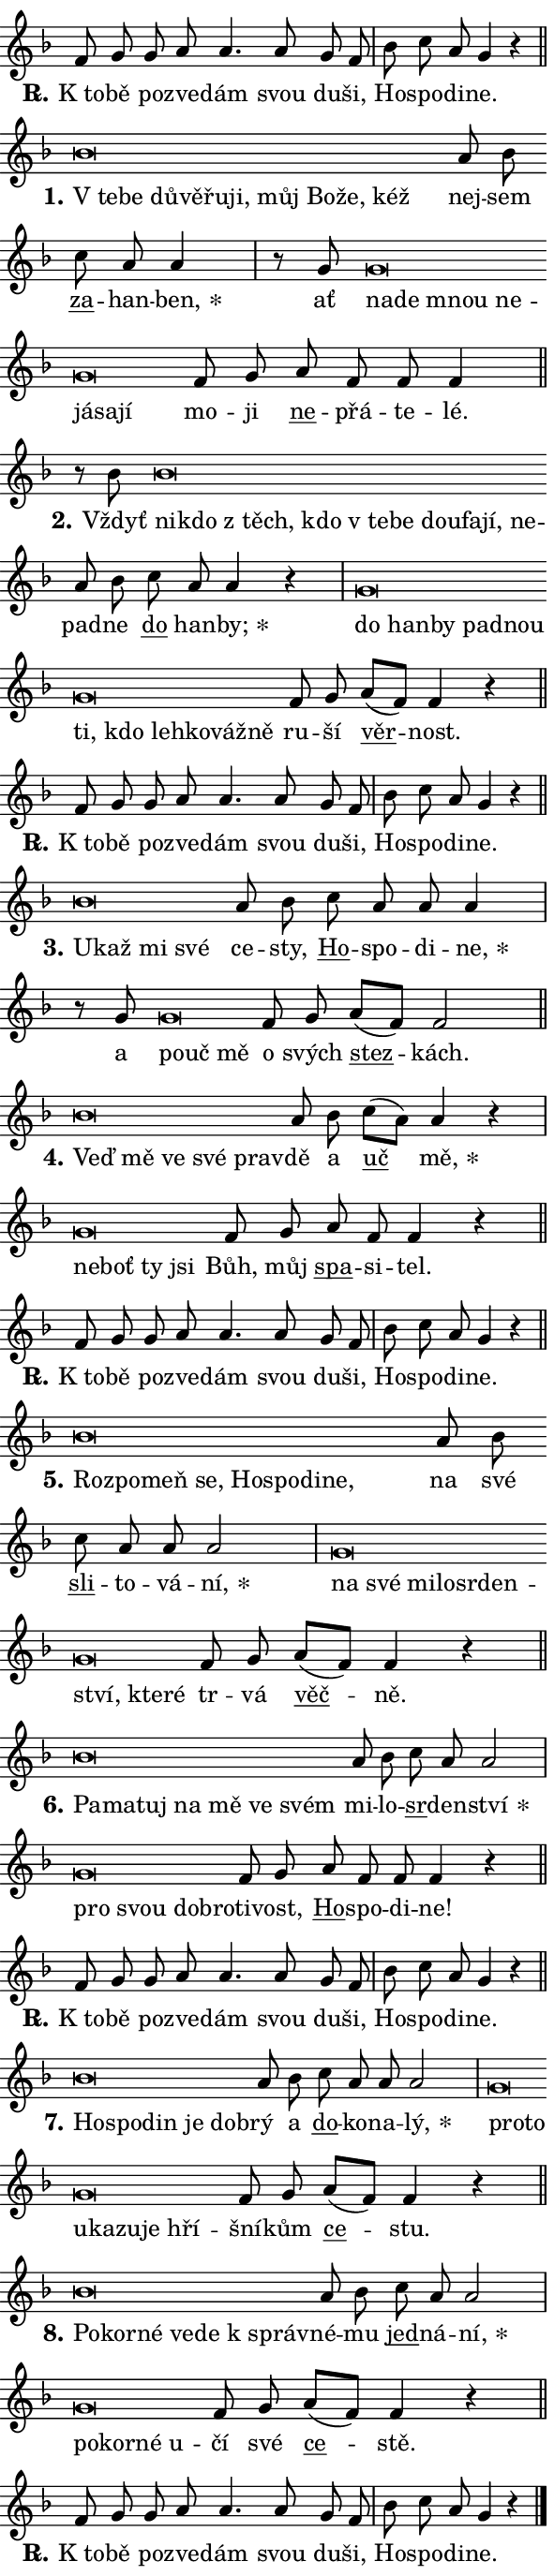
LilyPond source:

\version "2.24.0"
\header { tagline = "" }
\paper {
  indent = 0\cm
  top-margin = 0\cm
  right-margin = 0.13\cm % to fit lyric hyphens
  bottom-margin = 0\cm
  left-margin = 0\cm
  paper-width = 10\cm
  page-breaking = #ly:one-page-breaking
  system-system-spacing.basic-distance = #11
  score-system-spacing.basic-distance = #11
  ragged-last = ##f
}


%% Author: Thomas Morley
%% https://lists.gnu.org/archive/html/lilypond-user/2020-05/msg00002.html
#(define (line-position grob)
"Returns position of @var[grob} in current system:
   @code{'start}, if at first time-step
   @code{'end}, if at last time-step
   @code{'middle} otherwise
"
  (let* ((col (ly:item-get-column grob))
         (ln (ly:grob-object col 'left-neighbor))
         (rn (ly:grob-object col 'right-neighbor))
         (col-to-check-left (if (ly:grob? ln) ln col))
         (col-to-check-right (if (ly:grob? rn) rn col))
         (break-dir-left
           (and
             (ly:grob-property col-to-check-left 'non-musical #f)
             (ly:item-break-dir col-to-check-left)))
         (break-dir-right
           (and
             (ly:grob-property col-to-check-right 'non-musical #f)
             (ly:item-break-dir col-to-check-right))))
        (cond ((eqv? 1 break-dir-left) 'start)
              ((eqv? -1 break-dir-right) 'end)
              (else 'middle))))

#(define (tranparent-at-line-position vctor)
  (lambda (grob)
  "Relying on @code{line-position} select the relevant enry from @var{vctor}.
Used to determine transparency,"
    (case (line-position grob)
      ((end) (not (vector-ref vctor 0)))
      ((middle) (not (vector-ref vctor 1)))
      ((start) (not (vector-ref vctor 2))))))

noteHeadBreakVisibility =
#(define-music-function (break-visibility)(vector?)
"Makes @code{NoteHead}s transparent relying on @var{break-visibility}"
#{
  \override NoteHead.transparent =
    #(tranparent-at-line-position break-visibility)
#})

#(define delete-ledgers-for-transparent-note-heads
  (lambda (grob)
    "Reads whether a @code{NoteHead} is transparent.
If so this @code{NoteHead} is removed from @code{'note-heads} from
@var{grob}, which is supposed to be @code{LedgerLineSpanner}.
As a result ledgers are not printed for this @code{NoteHead}"
    (let* ((nhds-array (ly:grob-object grob 'note-heads))
           (nhds-list
             (if (ly:grob-array? nhds-array)
                 (ly:grob-array->list nhds-array)
                 '()))
           ;; Relies on the transparent-property being done before
           ;; Staff.LedgerLineSpanner.after-line-breaking is executed.
           ;; This is fragile ...
           (to-keep
             (remove
               (lambda (nhd)
                 (ly:grob-property nhd 'transparent #f))
               nhds-list)))
      ;; TODO find a better method to iterate over grob-arrays, similiar
      ;; to filter/remove etc for lists
      ;; For now rebuilt from scratch
      (set! (ly:grob-object grob 'note-heads)  '())
      (for-each
        (lambda (nhd)
          (ly:pointer-group-interface::add-grob grob 'note-heads nhd))
        to-keep))))

squashNotes = {
  \override NoteHead.X-extent = #'(-0.2 . 0.2)
  \override NoteHead.Y-extent = #'(-0.75 . 0)
  \override NoteHead.stencil =
    #(lambda (grob)
       (let ((pos (ly:grob-property grob 'staff-position)))
         (begin
           (if (< pos -7) (display "ERROR: Lower brevis then expected\n") (display ""))
           (if (<= pos -6) ly:text-interface::print ly:note-head::print))))
}
unSquashNotes = {
  \revert NoteHead.X-extent
  \revert NoteHead.Y-extent
  \revert NoteHead.stencil
}

hideNotes = \noteHeadBreakVisibility #begin-of-line-visible
unHideNotes = \noteHeadBreakVisibility #all-visible

% work-around for resetting accidentals
% https://lilypond.org/doc/v2.23/Documentation/notation/displaying-rhythms#unmetered-music
cadenzaMeasure = {
  \cadenzaOff
  \partial 1024 s1024
  \cadenzaOn
}

#(define-markup-command (accent layout props text) (markup?)
  "Underline accented syllable"
  (interpret-markup layout props
    #{\markup \override #'(offset . 4.3) \underline { #text }#}))

responsum = \markup \concat {
  "R" \hspace #-1.05 \path #0.1 #'((moveto 0 0.07) (lineto 0.9 0.8)) \hspace #0.05 "."
}

spaceSize = #0.6828661417322834 % exact space size for TeX Gyre Schola

\layout {
  \context {
    \Staff
    \remove "Time_signature_engraver"
    \override LedgerLineSpanner.after-line-breaking = #delete-ledgers-for-transparent-note-heads
  }
  \context {
    \Lyrics {
      \override LyricSpace.minimum-distance = \spaceSize
      \override LyricText.font-name = #"TeX Gyre Schola"
      \override LyricText.font-size = 1
      \override StanzaNumber.font-name = #"TeX Gyre Schola Bold"
      \override StanzaNumber.font-size = 1
    }
  }
  \context {
    \Score 
    \override NoteHead.text =
      #(lambda (grob) 
        (let ((pos (ly:grob-property grob 'staff-position)))
          #{\markup {
            \combine
              \halign #-0.55 \raise #(if (= pos -6) 0 0.5) \override #'(thickness . 2) \draw-line #'(3.2 . 0)
              \musicglyph "noteheads.sM1"
          }#}))
  }
}

% magnetic-lyrics.ily
%
%   written by
%     Jean Abou Samra <jean@abou-samra.fr>
%     Werner Lemberg <wl@gnu.org>
%
%   adapted by
%     Jiri Hon <jiri.hon@gmail.com>
%
% Version 2022-Apr-15

% https://www.mail-archive.com/lilypond-user@gnu.org/msg149350.html

#(define (Left_hyphen_pointer_engraver context)
   "Collect syllable-hyphen-syllable occurrences in lyrics and store
them in properties.  This engraver only looks to the left.  For
example, if the lyrics input is @code{foo -- bar}, it does the
following.

@itemize @bullet
@item
Set the @code{text} property of the @code{LyricHyphen} grob between
@q{foo} and @q{bar} to @code{foo}.

@item
Set the @code{left-hyphen} property of the @code{LyricText} grob with
text @q{foo} to the @code{LyricHyphen} grob between @q{foo} and
@q{bar}.
@end itemize

Use this auxiliary engraver in combination with the
@code{lyric-@/text::@/apply-@/magnetic-@/offset!} hook."
   (let ((hyphen #f)
         (text #f))
     (make-engraver
      (acknowledgers
       ((lyric-syllable-interface engraver grob source-engraver)
        (set! text grob)))
      (end-acknowledgers
       ((lyric-hyphen-interface engraver grob source-engraver)
        ;(when (not (grob::has-interface grob 'lyric-space-interface))
          (set! hyphen grob)));)
      ((stop-translation-timestep engraver)
       (when (and text hyphen)
         (ly:grob-set-object! text 'left-hyphen hyphen))
       (set! text #f)
       (set! hyphen #f)))))

#(define (lyric-text::apply-magnetic-offset! grob)
   "If the space between two syllables is less than the value in
property @code{LyricText@/.details@/.squash-threshold}, move the right
syllable to the left so that it gets concatenated with the left
syllable.

Use this function as a hook for
@code{LyricText@/.after-@/line-@/breaking} if the
@code{Left_@/hyphen_@/pointer_@/engraver} is active."
   (let ((hyphen (ly:grob-object grob 'left-hyphen #f)))
     (when hyphen
       (let ((left-text (ly:spanner-bound hyphen LEFT)))
         (when (grob::has-interface left-text 'lyric-syllable-interface)
           (let* ((common (ly:grob-common-refpoint grob left-text X))
                  (this-x-ext (ly:grob-extent grob common X))
                  (left-x-ext
                   (begin
                     ;; Trigger magnetism for left-text.
                     (ly:grob-property left-text 'after-line-breaking)
                     (ly:grob-extent left-text common X)))
                  ;; `delta` is the gap width between two syllables.
                  (delta (- (interval-start this-x-ext)
                            (interval-end left-x-ext)))
                  (details (ly:grob-property grob 'details))
                  (threshold (assoc-get 'squash-threshold details 0.2)))
             (when (< delta threshold)
               (let* (;; We have to manipulate the input text so that
                      ;; ligatures crossing syllable boundaries are not
                      ;; disabled.  For languages based on the Latin
                      ;; script this is essentially a beautification.
                      ;; However, for non-Western scripts it can be a
                      ;; necessity.
                      (lt (ly:grob-property left-text 'text))
                      (rt (ly:grob-property grob 'text))
                      (is-space (grob::has-interface hyphen 'lyric-space-interface))
                      (space (if is-space " " ""))
                      (extra-delta (if is-space spaceSize 0))
                      ;; Append new syllable.
                      (ltrt-space (if (and (string? lt) (string? rt))
                                (string-append lt space rt)
                                (make-concat-markup (list lt space rt))))
                      ;; Right-align `ltrt` to the right side.
                      (ltrt-space-markup (grob-interpret-markup
                               grob
                               (make-translate-markup
                                (cons (interval-length this-x-ext) 0)
                                (make-right-align-markup ltrt-space)))))
                 (begin
                   ;; Don't print `left-text`.
                   (ly:grob-set-property! left-text 'stencil #f)
                   ;; Set text and stencil (which holds all collected
                   ;; syllables so far) and shift it to the left.
                   (ly:grob-set-property! grob 'text ltrt-space)
                   (ly:grob-set-property! grob 'stencil ltrt-space-markup)
                   (ly:grob-translate-axis! grob (- (- delta extra-delta)) X))))))))))


#(define (lyric-hyphen::displace-bounds-first grob)
   ;; Make very sure this callback isn't triggered too early.
   (let ((left (ly:spanner-bound grob LEFT))
         (right (ly:spanner-bound grob RIGHT)))
     (ly:grob-property left 'after-line-breaking)
     (ly:grob-property right 'after-line-breaking)
     (ly:lyric-hyphen::print grob)))

squashThreshold = #0.4

\layout {
  \context {
    \Lyrics
    \consists #Left_hyphen_pointer_engraver
    \override LyricText.after-line-breaking =
      #lyric-text::apply-magnetic-offset!
    \override LyricHyphen.stencil = #lyric-hyphen::displace-bounds-first
    \override LyricText.details.squash-threshold = \squashThreshold
    \override LyricHyphen.minimum-distance = 0
    \override LyricHyphen.minimum-length = \squashThreshold
  }
}

squashText = \override LyricText.details.squash-threshold = 9999
unSquashText = \override LyricText.details.squash-threshold = \squashThreshold

leftText = \override LyricText.self-alignment-X = #LEFT
unLeftText = \revert LyricText.self-alignment-X

starOffset = #(lambda (grob) 
                (let ((x_offset (ly:self-alignment-interface::aligned-on-x-parent grob)))
                  (if (= x_offset 0) 0 (+ x_offset 1.2))))

star = #(define-music-function (syllable)(string?)
"Append star separator at the end of a syllable"
#{
  \once \override LyricText.X-offset = #starOffset
  \lyricmode { \markup {
    #syllable
    \override #'((font-name . "TeX Gyre Schola Bold")) \hspace #0.2 \lower #0.65 \larger "*"
  } }
#})

starAccent = #(define-music-function (syllable)(string?)
"Append star separator at the end of a syllable and make accent"
#{
  \once \override LyricText.X-offset = #starOffset
  \lyricmode { \markup {
    \accent #syllable
    \override #'((font-name . "TeX Gyre Schola Bold")) \hspace #0.2 \lower #0.65 \larger "*"
  } }
#})

breath = #(define-music-function (syllable)(string?)
"Append breathing indicator at the end of a syllable"
#{
  \lyricmode { \markup { #syllable "+" } }
#})

optionalBreath = #(define-music-function (syllable)(string?)
"Append optional breathing indicator at the end of a syllable"
#{
  \lyricmode { \markup { #syllable "(+)" } }
#})


\score {
    <<
        \new Voice = "melody" { \cadenzaOn \key f \major \relative { f'8 g g a a4. a8 g f \cadenzaMeasure \bar "|" bes c a g4 r \cadenzaMeasure \bar "||" \break } }
        \new Lyrics \lyricsto "melody" { \lyricmode { \set stanza = \responsum
"K to" -- bě po -- zve -- dám svou du -- ši, Ho -- spo -- di -- ne. } }
    >>
    \layout {}
}

\score {
    <<
        \new Voice = "melody" { \cadenzaOn \key f \major \relative { \squashNotes bes'\breve*1/16 \hideNotes \breve*1/16 \bar "" \breve*1/16 \bar "" \breve*1/16 \bar "" \breve*1/16 \bar "" \breve*1/16 \bar "" \breve*1/16 \bar "" \breve*1/16 \bar "" \breve*1/16 \breve*1/16 \bar "" \unHideNotes \unSquashNotes a8 bes \bar "" c a a4 \cadenzaMeasure \bar "|" r8 g8 \squashNotes g\breve*1/16 \hideNotes \breve*1/16 \bar "" \breve*1/16 \bar "" \breve*1/16 \bar "" \breve*1/16 \bar "" \breve*1/16 \breve*1/16 \bar "" \unHideNotes \unSquashNotes f8 g \bar "" a f f f4 \cadenzaMeasure \bar "||" \break } }
        \new Lyrics \lyricsto "melody" { \lyricmode { \set stanza = "1."
\leftText "V te" -- \squashText be dů -- vě -- řu -- ji, můj Bo -- že, kéž \unLeftText \unSquashText nej -- sem \markup \accent za -- han -- \star ben, ať \leftText na -- \squashText de mnou ne -- já -- sa -- jí \unLeftText \unSquashText mo -- ji \markup \accent ne -- přá -- te -- lé. } }
    >>
    \layout {}
}

\score {
    <<
        \new Voice = "melody" { \cadenzaOn \key f \major \relative { r8 bes'8 \squashNotes bes\breve*1/16 \hideNotes \breve*1/16 \bar "" \breve*1/16 \bar "" \breve*1/16 \bar "" \breve*1/16 \bar "" \breve*1/16 \bar "" \breve*1/16 \bar "" \breve*1/16 \bar "" \breve*1/16 \breve*1/16 \bar "" \unHideNotes \unSquashNotes a8 bes \bar "" c a a4 r \cadenzaMeasure \bar "|" \squashNotes g\breve*1/16 \hideNotes \breve*1/16 \bar "" \breve*1/16 \bar "" \breve*1/16 \bar "" \breve*1/16 \bar "" \breve*1/16 \bar "" \breve*1/16 \bar "" \breve*1/16 \bar "" \breve*1/16 \bar "" \breve*1/16 \breve*1/16 \bar "" \unHideNotes \unSquashNotes f8 g \bar "" a[( f)] f4 r \cadenzaMeasure \bar "||" \break } }
        \new Lyrics \lyricsto "melody" { \lyricmode { \set stanza = "2."
Vždyť \leftText ni -- \squashText kdo "z těch," kdo "v te" -- be dou -- fa -- jí, ne -- \unLeftText \unSquashText pad -- ne \markup \accent do han -- \star by; \leftText do \squashText han -- by pad -- nou ti, kdo leh -- ko -- váž -- ně \unLeftText \unSquashText ru -- ší \markup \accent věr -- nost. } }
    >>
    \layout {}
}

\score {
    <<
        \new Voice = "melody" { \cadenzaOn \key f \major \relative { f'8 g g a a4. a8 g f \cadenzaMeasure \bar "|" bes c a g4 r \cadenzaMeasure \bar "||" \break } }
        \new Lyrics \lyricsto "melody" { \lyricmode { \set stanza = \responsum
"K to" -- bě po -- zve -- dám svou du -- ši, Ho -- spo -- di -- ne. } }
    >>
    \layout {}
}

\score {
    <<
        \new Voice = "melody" { \cadenzaOn \key f \major \relative { \squashNotes bes'\breve*1/16 \hideNotes \breve*1/16 \bar "" \breve*1/16 \breve*1/16 \bar "" \unHideNotes \unSquashNotes a8 bes \bar "" c a a a4 \cadenzaMeasure \bar "|" r8 g8 \squashNotes g\breve*1/16 \hideNotes \breve*1/16 \breve*1/16 \bar "" \unHideNotes \unSquashNotes f8 g \bar "" a[( f)] f2 \cadenzaMeasure \bar "||" \break } }
        \new Lyrics \lyricsto "melody" { \lyricmode { \set stanza = "3."
\leftText U -- \squashText kaž mi své \unLeftText \unSquashText ce -- sty, \markup \accent Ho -- spo -- di -- \star ne, a \leftText po -- \squashText uč mě \unLeftText \unSquashText o svých \markup \accent stez -- kách. } }
    >>
    \layout {}
}

\score {
    <<
        \new Voice = "melody" { \cadenzaOn \key f \major \relative { \squashNotes bes'\breve*1/16 \hideNotes \breve*1/16 \bar "" \breve*1/16 \bar "" \breve*1/16 \breve*1/16 \bar "" \unHideNotes \unSquashNotes a8 bes \bar "" c[( a)] a4 r \cadenzaMeasure \bar "|" \squashNotes g\breve*1/16 \hideNotes \breve*1/16 \bar "" \breve*1/16 \breve*1/16 \bar "" \unHideNotes \unSquashNotes f8 g \bar "" a f f4 r \cadenzaMeasure \bar "||" \break } }
        \new Lyrics \lyricsto "melody" { \lyricmode { \set stanza = "4."
\leftText Veď \squashText mě ve své prav -- \unLeftText \unSquashText dě a \markup \accent uč \star mě, \leftText ne -- \squashText boť ty jsi \unLeftText \unSquashText Bůh, můj \markup \accent spa -- si -- tel. } }
    >>
    \layout {}
}

\score {
    <<
        \new Voice = "melody" { \cadenzaOn \key f \major \relative { f'8 g g a a4. a8 g f \cadenzaMeasure \bar "|" bes c a g4 r \cadenzaMeasure \bar "||" \break } }
        \new Lyrics \lyricsto "melody" { \lyricmode { \set stanza = \responsum
"K to" -- bě po -- zve -- dám svou du -- ši, Ho -- spo -- di -- ne. } }
    >>
    \layout {}
}

\score {
    <<
        \new Voice = "melody" { \cadenzaOn \key f \major \relative { \squashNotes bes'\breve*1/16 \hideNotes \breve*1/16 \bar "" \breve*1/16 \bar "" \breve*1/16 \bar "" \breve*1/16 \bar "" \breve*1/16 \bar "" \breve*1/16 \breve*1/16 \bar "" \unHideNotes \unSquashNotes a8 bes \bar "" c a a a2 \cadenzaMeasure \bar "|" \squashNotes g\breve*1/16 \hideNotes \breve*1/16 \bar "" \breve*1/16 \bar "" \breve*1/16 \bar "" \breve*1/16 \bar "" \breve*1/16 \bar "" \breve*1/16 \bar "" \breve*1/16 \breve*1/16 \bar "" \unHideNotes \unSquashNotes f8 g \bar "" a[( f)] f4 r \cadenzaMeasure \bar "||" \break } }
        \new Lyrics \lyricsto "melody" { \lyricmode { \set stanza = "5."
\leftText Roz -- \squashText po -- meň se, Ho -- spo -- di -- ne, \unLeftText \unSquashText na své \markup \accent sli -- to -- vá -- \star ní, \leftText na \squashText své mi -- lo -- sr -- den -- ství, kte -- ré \unLeftText \unSquashText tr -- vá \markup \accent věč -- ně. } }
    >>
    \layout {}
}

\score {
    <<
        \new Voice = "melody" { \cadenzaOn \key f \major \relative { \squashNotes bes'\breve*1/16 \hideNotes \breve*1/16 \bar "" \breve*1/16 \bar "" \breve*1/16 \bar "" \breve*1/16 \bar "" \breve*1/16 \breve*1/16 \bar "" \unHideNotes \unSquashNotes a8 bes \bar "" c a a2 \cadenzaMeasure \bar "|" \squashNotes g\breve*1/16 \hideNotes \breve*1/16 \bar "" \breve*1/16 \breve*1/16 \bar "" \unHideNotes \unSquashNotes f8 g \bar "" a f f f4 r \cadenzaMeasure \bar "||" \break } }
        \new Lyrics \lyricsto "melody" { \lyricmode { \set stanza = "6."
\leftText Pa -- \squashText ma -- tuj na mě ve svém \unLeftText \unSquashText mi -- lo -- \markup \accent sr -- den -- \star ství \leftText pro \squashText svou dob -- ro -- \unLeftText \unSquashText ti -- vost, \markup \accent Ho -- spo -- di -- ne! } }
    >>
    \layout {}
}

\score {
    <<
        \new Voice = "melody" { \cadenzaOn \key f \major \relative { f'8 g g a a4. a8 g f \cadenzaMeasure \bar "|" bes c a g4 r \cadenzaMeasure \bar "||" \break } }
        \new Lyrics \lyricsto "melody" { \lyricmode { \set stanza = \responsum
"K to" -- bě po -- zve -- dám svou du -- ši, Ho -- spo -- di -- ne. } }
    >>
    \layout {}
}

\score {
    <<
        \new Voice = "melody" { \cadenzaOn \key f \major \relative { \squashNotes bes'\breve*1/16 \hideNotes \breve*1/16 \bar "" \breve*1/16 \bar "" \breve*1/16 \breve*1/16 \bar "" \unHideNotes \unSquashNotes a8 bes \bar "" c a a a2 \cadenzaMeasure \bar "|" \squashNotes g\breve*1/16 \hideNotes \breve*1/16 \bar "" \breve*1/16 \bar "" \breve*1/16 \bar "" \breve*1/16 \bar "" \breve*1/16 \breve*1/16 \bar "" \unHideNotes \unSquashNotes f8 g \bar "" a[( f)] f4 r \cadenzaMeasure \bar "||" \break } }
        \new Lyrics \lyricsto "melody" { \lyricmode { \set stanza = "7."
\leftText Ho -- \squashText spo -- din je dob -- \unLeftText \unSquashText rý a \markup \accent do -- ko -- na -- \star lý, \leftText pro -- \squashText to u -- ka -- zu -- je hří -- \unLeftText \unSquashText šní -- kům \markup \accent ce -- stu. } }
    >>
    \layout {}
}

\score {
    <<
        \new Voice = "melody" { \cadenzaOn \key f \major \relative { \squashNotes bes'\breve*1/16 \hideNotes \breve*1/16 \bar "" \breve*1/16 \bar "" \breve*1/16 \bar "" \breve*1/16 \breve*1/16 \bar "" \unHideNotes \unSquashNotes a8 bes \bar "" c a a2 \cadenzaMeasure \bar "|" \squashNotes g\breve*1/16 \hideNotes \breve*1/16 \bar "" \breve*1/16 \breve*1/16 \bar "" \unHideNotes \unSquashNotes f8 g \bar "" a[( f)] f4 r \cadenzaMeasure \bar "||" \break } }
        \new Lyrics \lyricsto "melody" { \lyricmode { \set stanza = "8."
\leftText Po -- \squashText kor -- né ve -- de "k správ" -- \unLeftText \unSquashText né -- mu \markup \accent jed -- ná -- \star ní, \leftText po -- \squashText kor -- né u -- \unLeftText \unSquashText čí své \markup \accent ce -- stě. } }
    >>
    \layout {}
}

\score {
    <<
        \new Voice = "melody" { \cadenzaOn \key f \major \relative { f'8 g g a a4. a8 g f \cadenzaMeasure \bar "|" bes c a g4 r \cadenzaMeasure \bar "||" \break } \bar "|." }
        \new Lyrics \lyricsto "melody" { \lyricmode { \set stanza = \responsum
"K to" -- bě po -- zve -- dám svou du -- ši, Ho -- spo -- di -- ne. } }
    >>
    \layout {}
}
